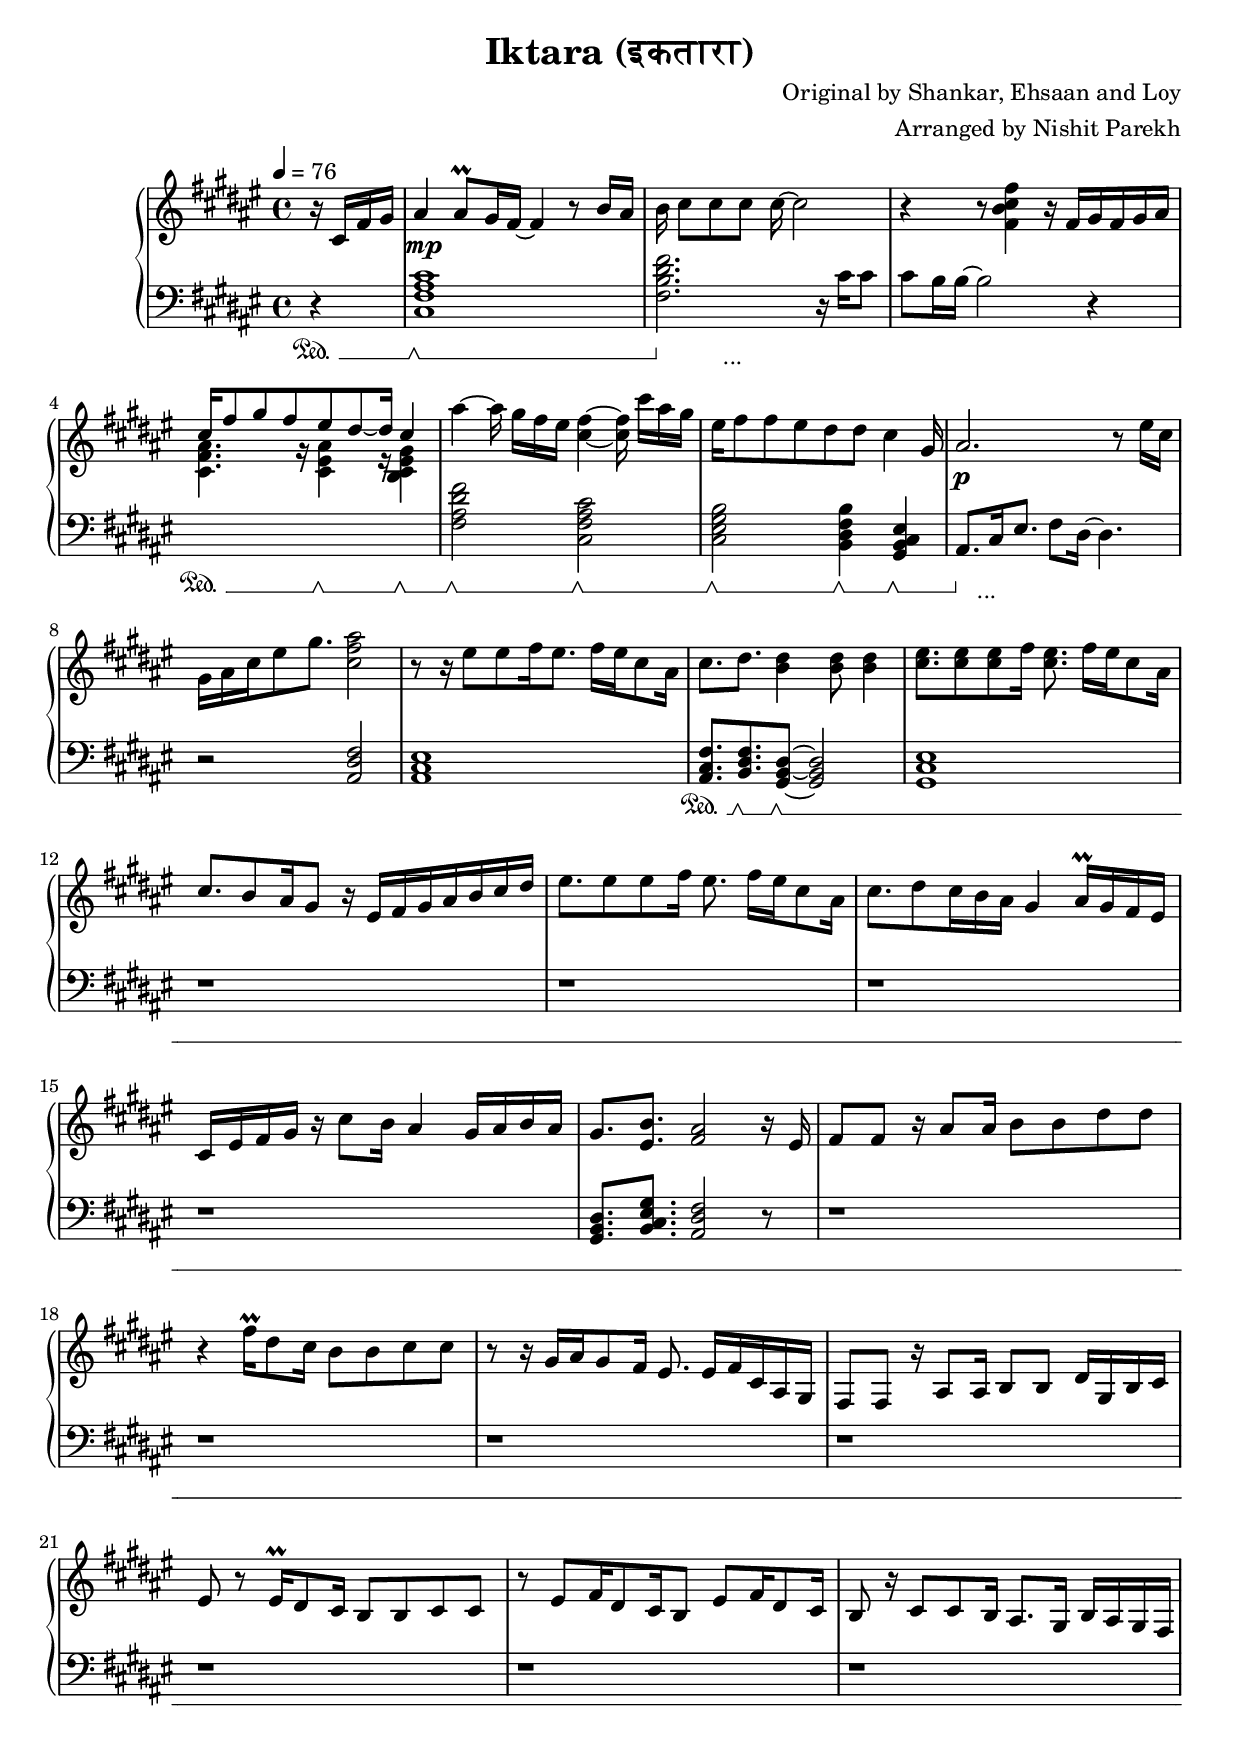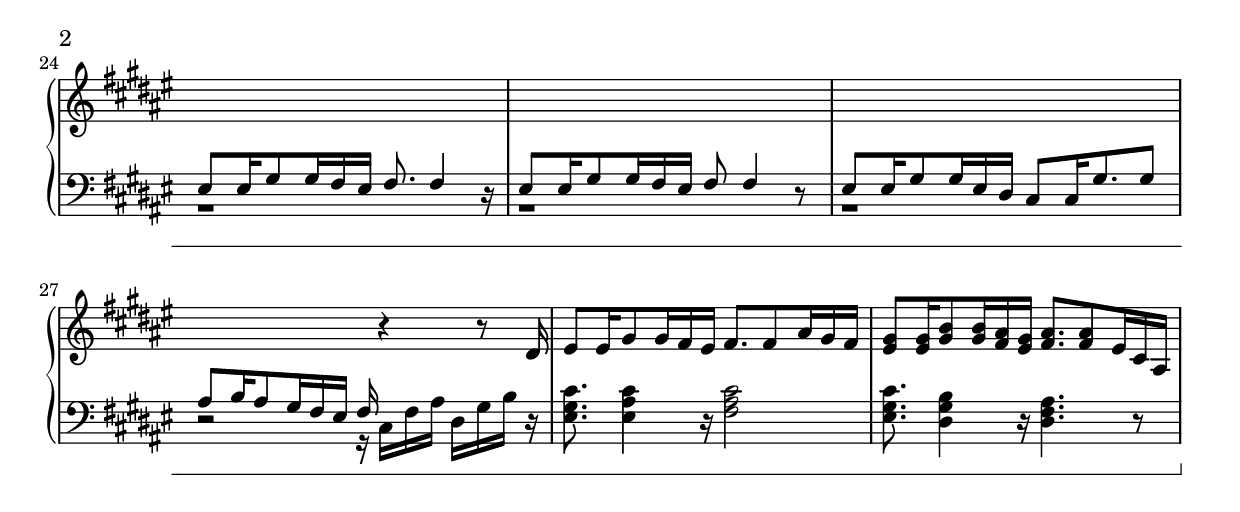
\version "2.20.0"

\header{
  title = "Iktara (इकतारा)"
  composer = "Original by Shankar, Ehsaan and Loy"
  arranger = "Arranged by Nishit Parekh"
}

musicEnv = {
  \key fis \major
  \time 4/4
  \tempo 4 = 76
}


\parallelMusic #'(voiceRH voiceLH voiceDyn voicePed) {

  % -------------------------------
  % Intro
  % -------------------------------
  \partial 4 r16 cis16 fis16 gis16 |
  \partial 4 r4                    |
  \partial 4 s4                    |
  \partial 4 s4\sustainOn          |


  ais4 ais8\prall gis16 fis16~ fis4 r8 b16 ais16   |
  <cis fis ais cis>1                               |
  s1\mp                                            |
  s1\sustainOff \sustainOn                         |


  b16 cis8[ cis8 cis8] cis16~ cis2            |
  <fis b dis fis>2. r16           cis'16 cis8 |
  s1                                          |
  s4\sustainOff s2._\markup { ... }           |


  r4 r8            <fis, b cis fis>4 r16 fis16[ gis16 fis16 gis16 ais16] |
  cis8 b16 b16~ b2 r4                                                    |
  s1                                                                     |
  s1                                                                     |


                                  cis16^[ fis8 gis8 fis8       eis8 dis8~ dis16] \stemUp cis4 \stemNeutral                                   |
  \stemDown \change Staff = "up" <cis fis ais>4. r16          <cis eis ais>4 r16        <b cis eis gis>4 \stemNeutral \change Staff = "down" |
  s1                                                                     |
  s4\sustainOn s8. s16\sustainOff \sustainOn s4 s4\sustainOff \sustainOn |

  ais'4~ ais16 gis16[ fis16 eis16] <cis fis>4~ <cis fis>16 cis'16[ ais16 gis16] |
  <fis ais dis fis>2             <cis fis ais cis>2                             |
  s1                                                                            |
  s2\sustainOff \sustainOn s2\sustainOff \sustainOn                             |


  eis16 fis8 fis8 eis8 dis8    dis8         cis4                      gis16 |
  <cis eis gis b>2          <b dis fis b>4           <gis b cis eis>4       |
  s1                                                                          |
  s2\sustainOff \sustainOn  s4\sustainOff \sustainOn s4\sustainOff \sustainOn |


  ais2.                               r8 eis'16 cis16 |
  ais8.[ cis16 eis8.] fis8 dis16~ dis4.               |
  s1\p                                   |
  s8\sustainOff s2._\markup { ... } s8   |

  gis16 ais16 cis16 eis8 gis8. <cis, fis ais>2 |
  r2                           <ais dis fis>2  |
  s1                                           |
  s1                                           |



  % -------------------------------
  % Verse 1
  % -------------------------------

  % === Line 1 ===
  r8 r16 eis8[ eis8 fis16 eis8.] fis16[ eis16 cis8 ais16] |
  <ais cis eis>1                               |
  s1 |
  s1 |

  cis8.           dis8.         <b dis>4                    <b dis>8 <b dis>4 |
  <ais cis fis>8. <b dis fis>8. <gis b dis>8~ <gis b dis>2|
  s1 |
  s8.\sustainOn   s8.\sustainOff \sustainOn s8\sustainOff \sustainOn s2 |

  % === Line 2 ===
  <cis eis>8. <cis eis>8 <cis eis>8 fis16 <cis eis>8. fis16[ eis16 cis8 ais16] |
  <gis cis eis>1 |
  s1 |
  s1 |

  cis8. b8 ais16 gis8 r16 eis16[ fis16 gis16 ais16 b16 cis16 dis16] |
  r1 |
  s1 |
  s1 |

  % === Line 3 ===
  eis8. eis8 eis8 fis16 eis8. fis16[ eis16 cis8 ais16] |
  r1 |
  s1 |
  s1 |

  cis8. dis8 cis16 b16 ais16 gis4 ais16\prall gis16 fis16 eis16 |
  r1 |
  s1 |
  s1 |

  % === Line 4 ===
  cis16 eis16 fis16 gis16 r16 cis8 b16 ais4 gis16 ais16 b16 ais16 |
  r1 |
  s1 |
  s1 |

  gis8.         <eis b'>8.        <fis ais>2     r16 eis16 |
  <gis b dis>8. <b cis eis gis>8. <ais dis fis>2 r8 |
  s1 |
  s1 |



  % === Line 5 ===
  fis8 fis8 r16 ais8 ais16 b8 b8 dis8 dis8 |
  r1 |
  s1 |
  s1 |

  % === Line 6 ===
  r4 fis16\prall dis8 cis16 b8 b8 cis8 cis8 |
  r1 |
  s1 |
  s1 |

  % === Repeat line 6 ===
  r8 r16 gis16[ ais16 gis8 fis16] eis8. eis16[ fis16 cis16 ais16 gis16] |
  r1 |
  s1 |
  s1 |

  % === Line 7 ===
  fis8 fis8 r16 ais8 ais16 b8 b8 dis16 gis,16 b16 cis16 |
  r1 |
  s1 |
  s1 |

  % === Line 8 ===
  eis8 r8 eis16\prall dis8 cis16 b8 b8 cis8 cis8 |
  r1 |
  s1 |
  s1 |

  % === Line 9 ===
  r8 eis8[ fis16 dis8 cis16 b8] eis8[ fis16 dis8 cis16] |
  r1 |
  s1 |
  s1 |

  % === Line 10 ===
  b8 r16 cis8 cis8 b16 ais8. gis16 b16 ais16 gis16 fis16 |
  r1 |
  s1 |
  s1 |



  % -------------------------------
  % Chorus 1
  % -------------------------------

  % === Line 1 ===
  \stemUp \change Staff = "down" eis8 eis16 gis8 gis16 fis16 eis16 fis8. fis4 r16 |
  r1 |
  s1 |
  s1 |

  % === Line 2 ===
  eis8 eis16 gis8 gis16 fis16 eis16 fis8 fis4 r8 |
  r1 |
  s1 |
  s1 |

  % === Line 3 ===
  eis8 eis16 gis8 gis16 eis16 dis16 cis8 cis16 gis'8. gis8 |
  r1 |
  s1 |
  s1 |

  % === Line 4 ===
  ais8 b16 ais8 gis16 fis16 eis16 fis16 \change Staff = "up" \stemNeutral r4 r8 dis'16 |
  r2 r16 cis16 fis16 ais16 dis,16 gis16 b16 r16 |
  s1 |
  s1 |

  % === Line 5 ===
  eis8 eis16 gis8 gis16 fis16 eis16 fis8. fis8 ais16 gis16 fis16 |
  <eis, gis cis>8. <eis ais cis>4 r16 <fis ais cis>2 |
  s1 |
  s1 |

  % === Line 6 ===
  <eis gis>8 <eis gis>16 <gis b>8 <gis b>16 <fis ais>16 <eis gis>16 <fis ais>8. <fis ais>8 eis16 cis16 ais16 |
  <eis gis cis>8. <dis gis b>4 r16 <dis fis ais>4. r8 |
  s1 |
  s1 |

}




% ------------------------------------------------------------------------------
% BRING IT ALL TOGETHER
% ------------------------------------------------------------------------------

\score {

  \new PianoStaff <<

    \new Staff = "up" {
      \musicEnv
      \clef treble
      <<
        \relative c' \voiceRH
      >>
    }

    \new Dynamics {
      \voiceDyn
    }

    \new Staff = "down" {
      \musicEnv
      \clef bass
      <<
        \relative c \voiceLH
      >>
    }

    \new Dynamics {
      \set pedalSustainStyle = #'mixed
      \voicePed
    }

  >>

}

